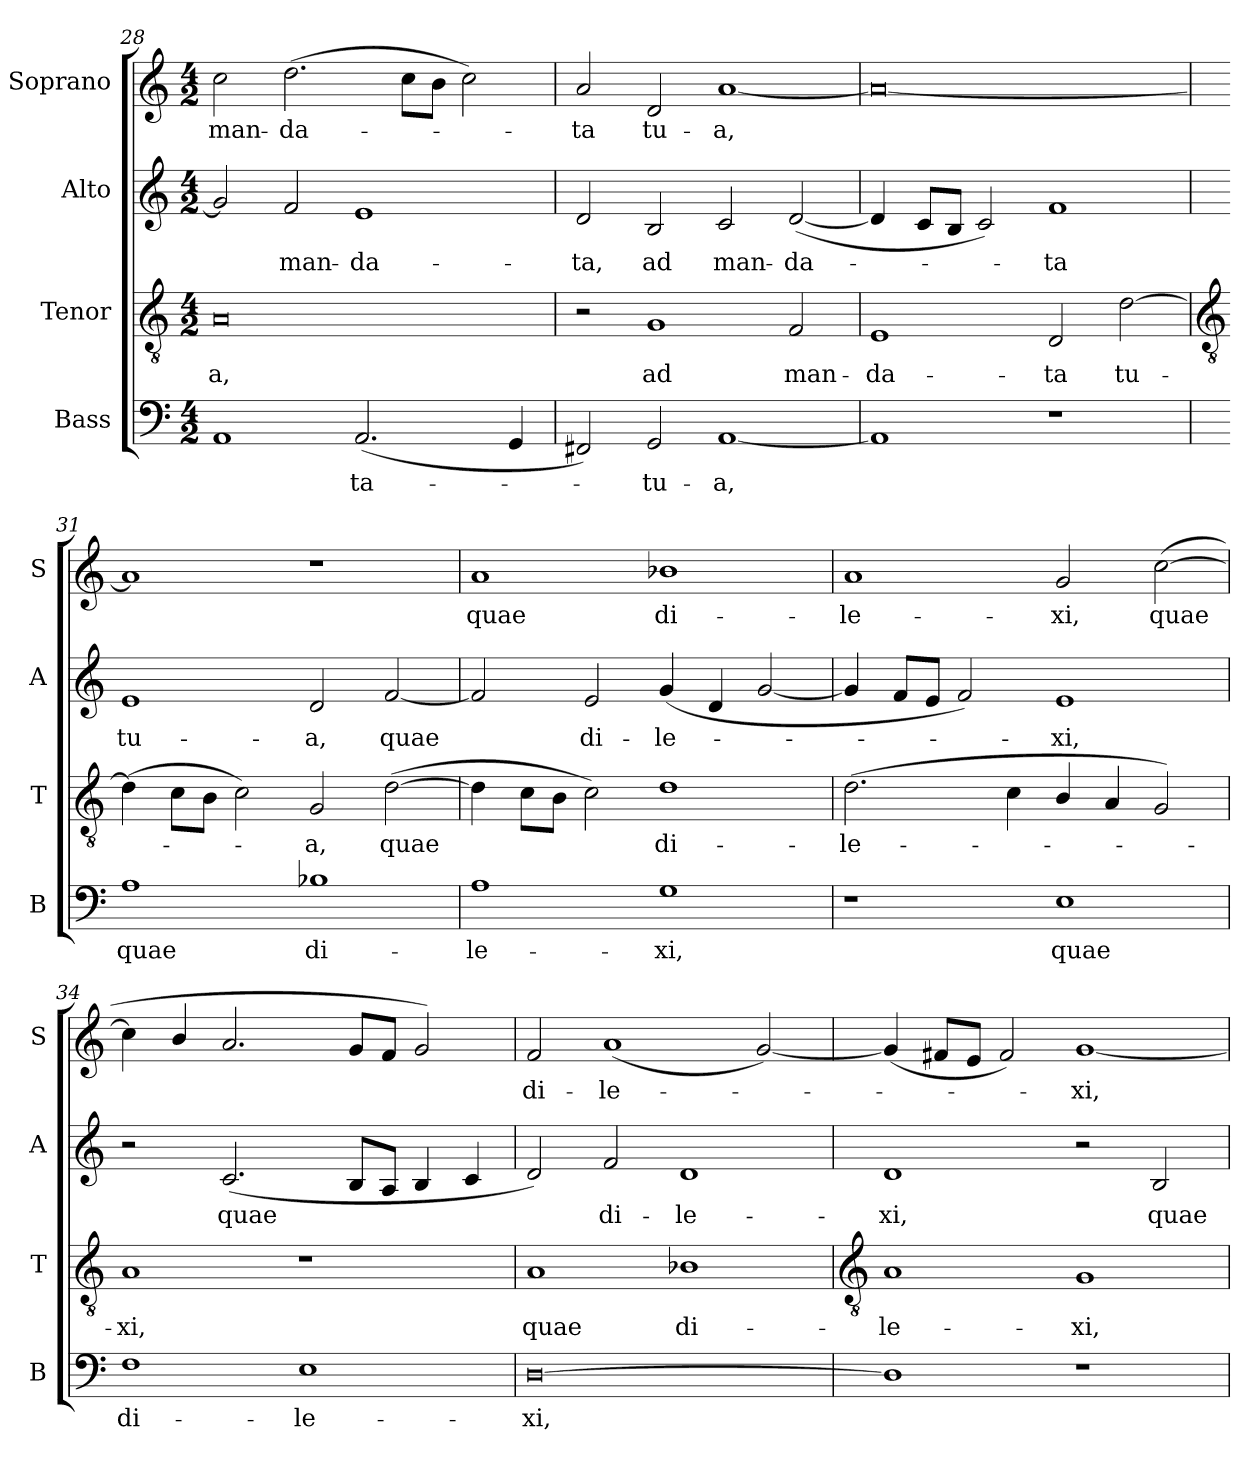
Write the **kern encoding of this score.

**kern	**text	**kern	**text	**kern	**text	**kern	**text
*part4	*part4	*part3	*part3	*part2	*part2	*part1	*part1
*staff4	*staff4	*staff3	*staff3	*staff2	*staff2	*staff1	*staff1
*I"Bass	*	*I"Tenor	*	*I"Alto	*	*I"Soprano	*
*I'B	*	*I'T	*	*I'A	*	*I'S	*
*clefF4	*	*clefGv2	*	*clefG2	*	*clefG2	*
*k[]	*	*k[]	*	*k[]	*	*k[]	*
*C:	*	*C:	*	*C:	*	*C:	*
*M4/2	*	*M4/2	*	*M4/2	*	*M4/2	*
=28	=28	=28	=28	=28	=28	=28	=28
!	!	!	!LO:LY:b	!	!	!	!LO:LY:b
1AA	.	0A	a,	2g]	.	2cc	man-
!	!	!	!	!	!LO:LY:b	!	!LO:LY:b
.	.	.	.	2f	man-	(>2.dd	-da-
!	!LO:LY:b	!	!	!	!LO:LY:b	!	!
(<2.AA	ta-	.	.	1e	-da-	.	.
.	.	.	.	.	.	8ccL	.
.	.	.	.	.	.	8bJ	.
.	.	.	.	.	.	2cc)	.
4GG	.	.	.	.	.	.	.
=29	=29	=29	=29	=29	=29	=29	=29
!	!	!	!	!	!LO:LY:b	!	!LO:LY:b
2FF#X)	.	2r	.	2d	-ta,	2a	ta
!	!LO:LY:b	!	!LO:LY:b	!	!LO:LY:b	!	!LO:LY:b
2GG	tu-	1G	ad	2B	ad	2d	tu-
!	!LO:LY:b	!	!	!	!LO:LY:b	!	!LO:LY:b
[1AA	-a,	.	.	2c	man-	[1a	-a,
!	!	!	!LO:LY:b	!	!LO:LY:b	!	!
.	.	2F	man-	(<[2d	-da-	.	.
=30	=30	=30	=30	=30	=30	=30	=30
!	!	!	!LO:LY:b	!	!	!	!
1AA]	.	1E	-da-	4d]	.	0a_	.
.	.	.	.	8cL	.	.	.
.	.	.	.	8BJ	.	.	.
.	.	.	.	2c)	.	.	.
!	!	!	!LO:LY:b	!	!LO:LY:b	!	!
1r	.	2D	-ta	1f	ta	.	.
!	!	!	!LO:LY:b	!	!	!	!
.	.	[2d	tu-	.	.	.	.
!!LO:LB:g=z
=31	=31	=31	=31	=31	=31	=31	=31
*	*	*clefGv2	*	*	*	*	*
!	!LO:LY:b	!	!	!	!LO:LY:b	!	!
1A	quae	(>4d]	.	1e	tu-	1a]	.
.	.	8cL	.	.	.	.	.
.	.	8BJ	.	.	.	.	.
.	.	2c)	.	.	.	.	.
!	!LO:LY:b	!	!LO:LY:b	!	!LO:LY:b	!	!
1B-X	di-	2G	a,	2d	-a,	1r	.
!	!	!	!LO:LY:b	!	!LO:LY:b	!	!
.	.	(>[2d	quae	[2f	quae	.	.
=32	=32	=32	=32	=32	=32	=32	=32
!	!LO:LY:b	!	!	!	!	!	!LO:LY:b
1A	-le-	4d]	.	2f]	.	1a	quae
.	.	8cL	.	.	.	.	.
.	.	8BJ	.	.	.	.	.
!	!	!	!	!	!LO:LY:b	!	!
.	.	2c)	.	2e	di-	.	.
!	!LO:LY:b	!	!LO:LY:b	!	!LO:LY:b	!	!LO:LY:b
1G	-xi,	1d	di-	(<4g	-le-	1b-X	di-
.	.	.	.	4d	.	.	.
.	.	.	.	[2g	.	.	.
=33	=33	=33	=33	=33	=33	=33	=33
!	!	!	!LO:LY:b	!	!	!	!LO:LY:b
1r	.	(<2.d	-le-	4g]	.	1a	-le-
.	.	.	.	8fL	.	.	.
.	.	.	.	8eJ	.	.	.
.	.	.	.	2f)	.	.	.
.	.	4c	.	.	.	.	.
!	!LO:LY:b	!	!	!	!LO:LY:b	!	!LO:LY:b
1E	quae	4B/	.	1e	xi,	2g	-xi,
.	.	4A	.	.	.	.	.
!	!	!	!	!	!	!	!LO:LY:b
.	.	2G)	.	.	.	(<[2cc	quae
=34	=34	=34	=34	=34	=34	=34	=34
!	!LO:LY:b	!	!LO:LY:b	!	!	!	!
1F	di-	1A	xi,	2r	.	4cc]	.
.	.	.	.	.	.	4b/	.
!	!	!	!	!	!LO:LY:b	!	!
.	.	.	.	(<2.c	quae	2.a	.
!	!LO:LY:b	!	!	!	!	!	!
1E	-le-	1r	.	.	.	.	.
.	.	.	.	8BL	.	8gL	.
.	.	.	.	8AJ	.	8fJ	.
.	.	.	.	4B	.	2g)	.
.	.	.	.	4c	.	.	.
=35	=35	=35	=35	=35	=35	=35	=35
!	!LO:LY:b	!	!LO:LY:b	!	!	!	!LO:LY:b
[0D	-xi,	1A	quae	2d)	.	2f	di-
!	!	!	!	!	!LO:LY:b	!	!LO:LY:b
.	.	.	.	2f	di-	(<1a	-le-
!	!	!	!LO:LY:b	!	!LO:LY:b	!	!
.	.	1B-X	di-	1d	-le-	.	.
.	.	.	.	.	.	[2g)	.
!!LO:LB:g=z
=36	=36	=36	=36	=36	=36	=36	=36
*	*	*clefGv2	*	*	*	*	*
!	!	!	!LO:LY:b	!	!LO:LY:b	!	!
1D]	.	1A	-le-	1d	-xi,	(<4g]	.
.	.	.	.	.	.	8f#XL	.
.	.	.	.	.	.	8eJ	.
.	.	.	.	.	.	2f#)	.
!	!	!	!LO:LY:b	!	!	!	!LO:LY:b
1r	.	1G	-xi,	2r	.	[1g	xi,
!	!	!	!	!	!LO:LY:b	!	!
.	.	.	.	2B	quae	.	.
=	=	=	=	=	=	=	=
*-	*-	*-	*-	*-	*-	*-	*-
